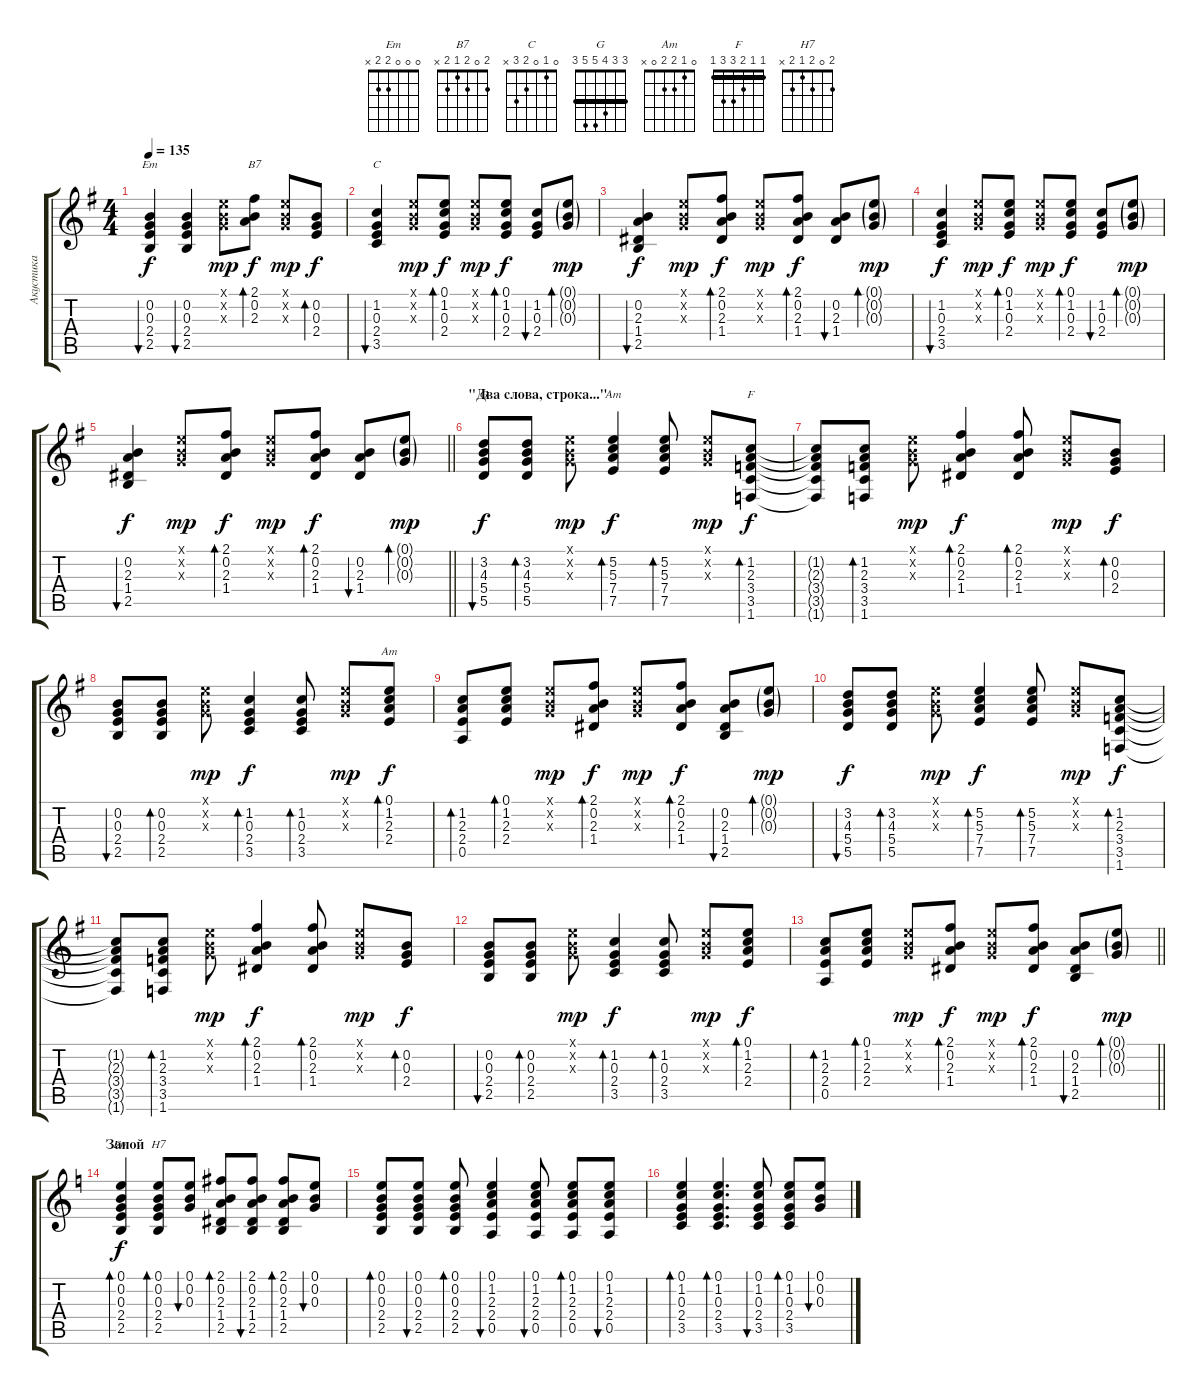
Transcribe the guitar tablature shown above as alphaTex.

\track ("Акустика" "Акустика") {instrument acousticguitarsteel}
\staff {score tabs}
\tuning (E4 B3 G3 D3 A2 E2) {hide}
\chord ("Em" 0 0 0 2 2 0)
\chord ("B7" 2 0 2 1 2 x)
\chord ("C" 0 1 0 2 3 x)
\chord ("G" 3 3 4 5 5 3) {barre 3}
\chord ("Am" 5 5 5 7 7 5) {firstfret 5 barre 5}
\chord ("F" 1 1 2 3 3 1) {barre 1}
\chord ("Am" 0 1 2 2 0 x)
\chord ("Em" 0 0 0 2 2 x)
\chord ("H7" 2 0 2 1 2 x)
\ts (4 4)
\tempo 135
\clef g2
\ks eminor
(0.2 0.3 2.4 2.5).4{bu 60 ch "Em" dy f} (0.2 0.3 2.4 2.5).4{bu 30} (0.1{x} 0.2{x} 0.3{x}).8{dy mp} (2.1 0.2 2.3).8{bd 30 ch "B7" dy f} (0.1{x} 0.2{x} 0.3{x}).8{dy mp} (0.2 0.3 2.4).8{bd 30 dy f} |
(1.2 0.3 2.4 3.5).4{bu 30 ch "C"} (0.1{x} 0.2{x} 0.3{x}).8{dy mp} (0.1 1.2 0.3 2.4).8{bd 30 dy f} (0.1{x} 0.2{x} 0.3{x}).8{dy mp} (0.1 1.2 0.3 2.4).8{bd 30 dy f} (1.2 0.3 2.4).8{bu 30} (0.1{g} 0.2{g} 0.3{g}).8{bd 30 dy mp} |
(0.2 2.3 1.4 2.5).4{bu 30 dy f} (0.1{x} 0.2{x} 0.3{x}).8{dy mp} (2.1 0.2 2.3 1.4).8{bd 30 dy f} (0.1{x} 0.2{x} 0.3{x}).8{dy mp} (2.1 0.2 2.3 1.4).8{bd 30 dy f} (0.2 2.3 1.4).8{bu 30} (0.1{g} 0.2{g} 0.3{g}).8{bd 30 dy mp} |
(1.2 0.3 2.4 3.5).4{bu 30 dy f} (0.1{x} 0.2{x} 0.3{x}).8{dy mp} (0.1 1.2 0.3 2.4).8{bd 30 dy f} (0.1{x} 0.2{x} 0.3{x}).8{dy mp} (0.1 1.2 0.3 2.4).8{bd 30 dy f} (1.2 0.3 2.4).8{bu 30} (0.1{g} 0.2{g} 0.3{g}).8{bd 30 dy mp} |
\barLineRight lightlight
(0.2 2.3 1.4 2.5).4{bu 30 dy f} (0.1{x} 0.2{x} 0.3{x}).8{dy mp} (2.1 0.2 2.3 1.4).8{bd 30 dy f} (0.1{x} 0.2{x} 0.3{x}).8{dy mp} (2.1 0.2 2.3 1.4).8{bd 30 dy f} (0.2 2.3 1.4).8{bu 30} (0.1{g} 0.2{g} 0.3{g}).8{bd 30 dy mp} |
\section ("" "\"Два слова, строка...\"")
(3.2 4.3 5.4 5.5).8{bu 30 ch "G" dy f} (3.2 4.3 5.4 5.5).8{bd 30} (0.1{x} 0.2{x} 0.3{x}).8{dy mp} (5.2 5.3 7.4 7.5).4{bd 30 ch "Am" dy f} (5.2 5.3 7.4 7.5).8{bd 30} (0.1{x} 0.2{x} 0.3{x}).8{dy mp} (1.2 2.3 3.4 3.5 1.6).8{bd 30 ch "F" dy f} |
(1.2{t} 2.3{t} 3.4{t} 3.5{t} 1.6{t}).8 (1.2 2.3 3.4 3.5 1.6).8{bd 30} (0.1{x} 0.2{x} 0.3{x}).8{dy mp} (2.1 0.2 2.3 1.4).4{bd 30 dy f} (2.1 0.2 2.3 1.4).8{bd 30} (0.1{x} 0.2{x} 0.3{x}).8{dy mp} (0.2 0.3 2.4).8{bd 30 dy f} |
(0.2 0.3 2.4 2.5).8{bu 30} (0.2 0.3 2.4 2.5).8{bd 30} (0.1{x} 0.2{x} 0.3{x}).8{dy mp} (1.2 0.3 2.4 3.5).4{bd 30 dy f} (1.2 0.3 2.4 3.5).8{bd 30} (0.1{x} 0.2{x} 0.3{x}).8{dy mp} (0.1 1.2 2.3 2.4).8{bd 30 ch "Am" dy f} |
(1.2 2.3 2.4 0.5).8{bd 30} (0.1 1.2 2.3 2.4).8{bd 30} (0.1{x} 0.2{x} 0.3{x}).8{dy mp} (2.1 0.2 2.3 1.4).8{bd 30 dy f} (0.1{x} 0.2{x} 0.3{x}).8{dy mp} (2.1 0.2 2.3 1.4).8{bd 30 dy f} (0.2 2.3 1.4 2.5).8{bu 30} (0.1{g} 0.2{g} 0.3{g}).8{bd 30 dy mp} |
(3.2 4.3 5.4 5.5).8{bu 30 dy f} (3.2 4.3 5.4 5.5).8{bd 30} (0.1{x} 0.2{x} 0.3{x}).8{dy mp} (5.2 5.3 7.4 7.5).4{bd 30 dy f} (5.2 5.3 7.4 7.5).8{bd 30} (0.1{x} 0.2{x} 0.3{x}).8{dy mp} (1.2 2.3 3.4 3.5 1.6).8{bd 30 dy f} |
(1.2{t} 2.3{t} 3.4{t} 3.5{t} 1.6{t}).8 (1.2 2.3 3.4 3.5 1.6).8{bd 30} (0.1{x} 0.2{x} 0.3{x}).8{dy mp} (2.1 0.2 2.3 1.4).4{bd 30 dy f} (2.1 0.2 2.3 1.4).8{bd 30} (0.1{x} 0.2{x} 0.3{x}).8{dy mp} (0.2 0.3 2.4).8{bd 30 dy f} |
(0.2 0.3 2.4 2.5).8{bu 30} (0.2 0.3 2.4 2.5).8{bd 30} (0.1{x} 0.2{x} 0.3{x}).8{dy mp} (1.2 0.3 2.4 3.5).4{bd 30 dy f} (1.2 0.3 2.4 3.5).8{bd 30} (0.1{x} 0.2{x} 0.3{x}).8{dy mp} (0.1 1.2 2.3 2.4).8{bd 30 dy f} |
\barLineRight lightlight
(1.2 2.3 2.4 0.5).8{bd 30} (0.1 1.2 2.3 2.4).8{bd 30} (0.1{x} 0.2{x} 0.3{x}).8{dy mp} (2.1 0.2 2.3 1.4).8{bd 30 dy f} (0.1{x} 0.2{x} 0.3{x}).8{dy mp} (2.1 0.2 2.3 1.4).8{bd 30 dy f} (0.2 2.3 1.4 2.5).8{bu 30} (0.1{g} 0.2{g} 0.3{g}).8{bd 30 dy mp} |
\section ("" "Запой")
\ks c
(0.1 0.2 0.3 2.4 2.5).4{bd 60 ch "Em" dy f} (0.1 0.2 0.3 2.4 2.5).8{bd 60 ch "H7"} (0.1 0.2 0.3).8{bu 60} (2.1 0.2 2.3 1.4 2.5).8{bd 60} (2.1 0.2 2.3 1.4 2.5).8{bu 60} (2.1 0.2 2.3 1.4 2.5).8{bd 60} (0.1 0.2 0.3).8{bu 60} |
(0.1 0.2 0.3 2.4 2.5).8{bd 60} (0.1 0.2 0.3 2.4 2.5).8{bu 60} (0.1 0.2 0.3 2.4 2.5).8{bd 60} (0.1 1.2 2.3 2.4 0.5).4{bu 60} (0.1 1.2 2.3 2.4 0.5).8{bu 60} (0.1 1.2 2.3 2.4 0.5).8{bd 60} (0.1 1.2 2.3 2.4 0.5).8{bu 60} |
(0.1 1.2 0.3 2.4 3.5).4{bd 60} (0.1 1.2 0.3 2.4 3.5).4{d bd 60} (0.1 1.2 0.3 2.4 3.5).8{bu 60} (0.1 1.2 0.3 2.4 3.5).8{bd 60} (0.1 0.2 0.3).8{bu 60}
